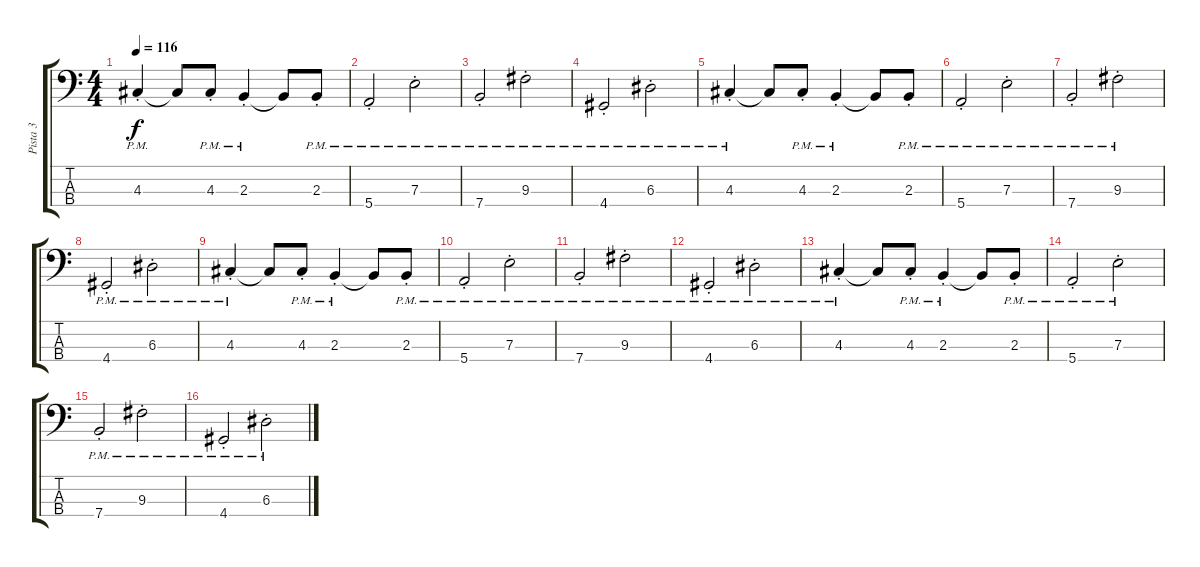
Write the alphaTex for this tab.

\track ("Pista 3" "Pista 3") {instrument electricbasspick}
\staff {score tabs}
\tuning (G2 D2 A1 E1) {hide}
\ts (4 4)
\tempo 116
\clef f4
\ks c
4.3{pm st}.4{dy f} 4.3{t}.8 4.3{pm st}.8 2.3{pm st}.4 2.3{t}.8 2.3{pm st}.8 |
5.4{pm st}.2 7.3{pm st}.2 |
7.4{pm st}.2 9.3{pm st}.2 |
4.4{pm st}.2 6.3{pm st}.2 |
4.3{pm st}.4 4.3{t}.8 4.3{pm st}.8 2.3{pm st}.4 2.3{t}.8 2.3{pm st}.8 |
5.4{pm st}.2 7.3{pm st}.2 |
7.4{pm st}.2 9.3{pm st}.2 |
4.4{pm st}.2 6.3{pm st}.2 |
4.3{pm st}.4 4.3{t}.8 4.3{pm st}.8 2.3{pm st}.4 2.3{t}.8 2.3{pm st}.8 |
5.4{pm st}.2 7.3{pm st}.2 |
7.4{pm st}.2 9.3{pm st}.2 |
4.4{pm st}.2 6.3{pm st}.2 |
4.3{pm st}.4 4.3{t}.8 4.3{pm st}.8 2.3{pm st}.4 2.3{t}.8 2.3{pm st}.8 |
5.4{pm st}.2 7.3{pm st}.2 |
7.4{pm st}.2 9.3{pm st}.2 |
4.4{pm st}.2 6.3{pm st}.2
